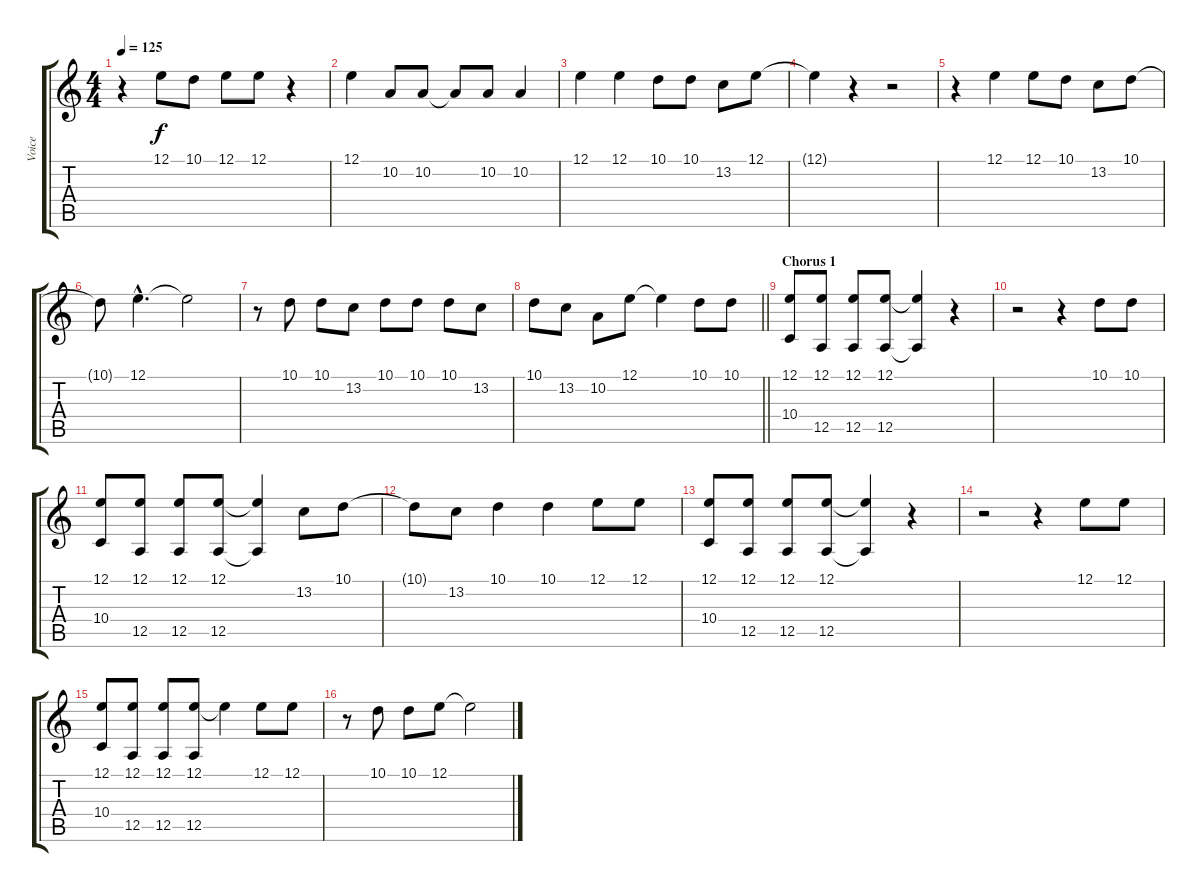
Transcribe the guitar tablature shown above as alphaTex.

\track ("Voice" "Voice") {instrument clarinet}
\staff {score tabs}
\tuning (E4 B3 G3 D3 A2 E2) {hide}
\ts (4 4)
\tempo 125
\clef g2
\ks c
r.4{dy f} 12.1.8 10.1.8 12.1.8 12.1.8 r.4 |
12.1.4 10.2.8 10.2.8 10.2{t}.8 10.2.8 10.2.4 |
12.1.4 12.1.4 10.1.8 10.1.8 13.2.8 12.1.8 |
12.1{t}.4 r.4 r.2 |
r.4 12.1.4 12.1.8 10.1.8 13.2.8 10.1.8 |
10.1{t}.8 12.1{hac}.4{d} 12.1{t}.2 |
r.8 10.1.8 10.1.8 13.2.8 10.1.8 10.1.8 10.1.8 13.2.8 |
\barLineRight lightlight
10.1.8 13.2.8 10.2.8 12.1.8 12.1{t}.4 10.1.8 10.1.8 |
\section ("" "Chorus 1")
(12.1 10.4).8 (12.1 12.5).8 (12.1 12.5).8 (12.1 12.5).8 (12.1{t} 12.5{t}).4 r.4 |
r.2 r.4 10.1.8 10.1.8 |
(12.1 10.4).8 (12.1 12.5).8 (12.1 12.5).8 (12.1 12.5).8 (12.1{t} 12.5{t}).4 13.2.8 10.1.8 |
10.1{t}.8 13.2.8 10.1.4 10.1.4 12.1.8 12.1.8 |
(12.1 10.4).8 (12.1 12.5).8 (12.1 12.5).8 (12.1 12.5).8 (12.1{t} 12.5{t}).4 r.4 |
r.2 r.4 12.1.8 12.1.8 |
(12.1 10.4).8 (12.1 12.5).8 (12.1 12.5).8 (12.1 12.5).8 12.1{t}.4 12.1.8 12.1.8 |
r.8 10.1.8 10.1.8 12.1.8 12.1{t}.2
